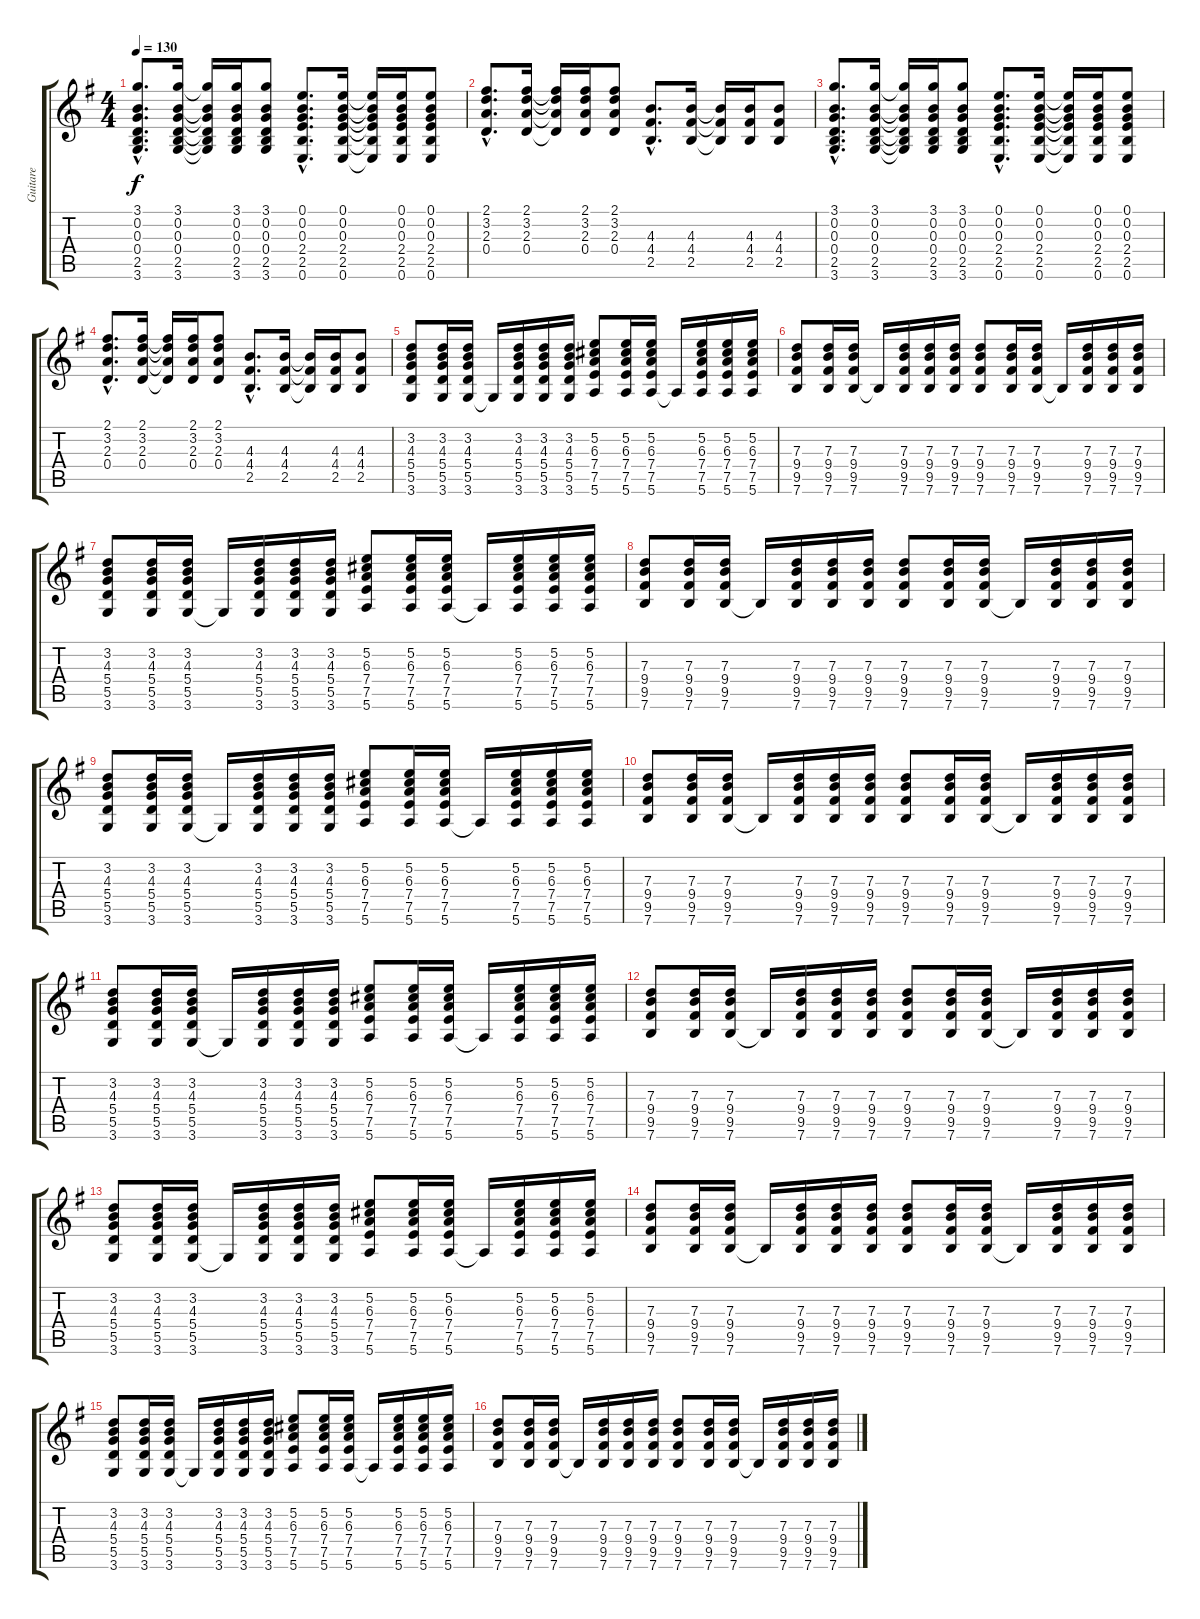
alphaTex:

\track ("Guitare" "Guitare") {instrument acousticguitarnylon}
\staff {score tabs}
\tuning (E4 B3 G3 D3 A2 E2) {hide}
\ts (4 4)
\tempo 130
\clef g2
\ks g
(3.1{hac} 0.2{hac} 0.3{hac} 0.4{hac} 2.5{hac} 3.6{hac}).8{d dy f} (3.1 0.2 0.3 0.4 2.5 3.6).16 (3.1{t} 0.2{t} 0.3{t} 0.4{t} 2.5{t} 3.6{t}).16 (3.1 0.2 0.3 0.4 2.5 3.6).16 (3.1 0.2 0.3 0.4 2.5 3.6).8 (0.1{hac} 0.2{hac} 0.3{hac} 2.4{hac} 2.5{hac} 0.6{hac}).8{d} (0.1 0.2 0.3 2.4 2.5 0.6).16 (0.1{t} 0.2{t} 0.3{t} 2.4{t} 2.5{t} 0.6{t}).16 (0.1 0.2 0.3 2.4 2.5 0.6).16 (0.1 0.2 0.3 2.4 2.5 0.6).8 |
(2.1{hac} 3.2{hac} 2.3{hac} 0.4{hac}).8{d} (2.1 3.2 2.3 0.4).16 (2.1{t} 3.2{t} 2.3{t} 0.4{t}).16 (2.1 3.2 2.3 0.4).16 (2.1 3.2 2.3 0.4).8 (4.3{hac} 4.4{hac} 2.5{hac}).8{d} (4.3 4.4 2.5).16 (4.3{t} 4.4{t} 2.5{t}).16 (4.3 4.4 2.5).16 (4.3 4.4 2.5).8 |
(3.1{hac} 0.2{hac} 0.3{hac} 0.4{hac} 2.5{hac} 3.6{hac}).8{d} (3.1 0.2 0.3 0.4 2.5 3.6).16 (3.1{t} 0.2{t} 0.3{t} 0.4{t} 2.5{t} 3.6{t}).16 (3.1 0.2 0.3 0.4 2.5 3.6).16 (3.1 0.2 0.3 0.4 2.5 3.6).8 (0.1{hac} 0.2{hac} 0.3{hac} 2.4{hac} 2.5{hac} 0.6{hac}).8{d} (0.1 0.2 0.3 2.4 2.5 0.6).16 (0.1{t} 0.2{t} 0.3{t} 2.4{t} 2.5{t} 0.6{t}).16 (0.1 0.2 0.3 2.4 2.5 0.6).16 (0.1 0.2 0.3 2.4 2.5 0.6).8 |
(2.1{hac} 3.2{hac} 2.3{hac} 0.4{hac}).8{d} (2.1 3.2 2.3 0.4).16 (2.1{t} 3.2{t} 2.3{t} 0.4{t}).16 (2.1 3.2 2.3 0.4).16 (2.1 3.2 2.3 0.4).8 (4.3{hac} 4.4{hac} 2.5{hac}).8{d} (4.3 4.4 2.5).16 (4.3{t} 4.4{t} 2.5{t}).16 (4.3 4.4 2.5).16 (4.3 4.4 2.5).8 |
(3.2 4.3 5.4 5.5 3.6).8 (3.2 4.3 5.4 5.5 3.6).16 (3.2 4.3 5.4 5.5 3.6).16 3.6{t}.16 (3.2 4.3 5.4 5.5 3.6).16 (3.2 4.3 5.4 5.5 3.6).16 (3.2 4.3 5.4 5.5 3.6).16 (5.2 6.3 7.4 7.5 5.6).8 (5.2 6.3 7.4 7.5 5.6).16 (5.2 6.3 7.4 7.5 5.6).16 5.6{t}.16 (5.2 6.3 7.4 7.5 5.6).16 (5.2 6.3 7.4 7.5 5.6).16 (5.2 6.3 7.4 7.5 5.6).16 |
(7.3 9.4 9.5 7.6).8 (7.3 9.4 9.5 7.6).16 (7.3 9.4 9.5 7.6).16 7.6{t}.16 (7.3 9.4 9.5 7.6).16 (7.3 9.4 9.5 7.6).16 (7.3 9.4 9.5 7.6).16 (7.3 9.4 9.5 7.6).8 (7.3 9.4 9.5 7.6).16 (7.3 9.4 9.5 7.6).16 7.6{t}.16 (7.3 9.4 9.5 7.6).16 (7.3 9.4 9.5 7.6).16 (7.3 9.4 9.5 7.6).16 |
(3.2 4.3 5.4 5.5 3.6).8 (3.2 4.3 5.4 5.5 3.6).16 (3.2 4.3 5.4 5.5 3.6).16 3.6{t}.16 (3.2 4.3 5.4 5.5 3.6).16 (3.2 4.3 5.4 5.5 3.6).16 (3.2 4.3 5.4 5.5 3.6).16 (5.2 6.3 7.4 7.5 5.6).8 (5.2 6.3 7.4 7.5 5.6).16 (5.2 6.3 7.4 7.5 5.6).16 5.6{t}.16 (5.2 6.3 7.4 7.5 5.6).16 (5.2 6.3 7.4 7.5 5.6).16 (5.2 6.3 7.4 7.5 5.6).16 |
(7.3 9.4 9.5 7.6).8 (7.3 9.4 9.5 7.6).16 (7.3 9.4 9.5 7.6).16 7.6{t}.16 (7.3 9.4 9.5 7.6).16 (7.3 9.4 9.5 7.6).16 (7.3 9.4 9.5 7.6).16 (7.3 9.4 9.5 7.6).8 (7.3 9.4 9.5 7.6).16 (7.3 9.4 9.5 7.6).16 7.6{t}.16 (7.3 9.4 9.5 7.6).16 (7.3 9.4 9.5 7.6).16 (7.3 9.4 9.5 7.6).16 |
(3.2 4.3 5.4 5.5 3.6).8 (3.2 4.3 5.4 5.5 3.6).16 (3.2 4.3 5.4 5.5 3.6).16 3.6{t}.16 (3.2 4.3 5.4 5.5 3.6).16 (3.2 4.3 5.4 5.5 3.6).16 (3.2 4.3 5.4 5.5 3.6).16 (5.2 6.3 7.4 7.5 5.6).8 (5.2 6.3 7.4 7.5 5.6).16 (5.2 6.3 7.4 7.5 5.6).16 5.6{t}.16 (5.2 6.3 7.4 7.5 5.6).16 (5.2 6.3 7.4 7.5 5.6).16 (5.2 6.3 7.4 7.5 5.6).16 |
(7.3 9.4 9.5 7.6).8 (7.3 9.4 9.5 7.6).16 (7.3 9.4 9.5 7.6).16 7.6{t}.16 (7.3 9.4 9.5 7.6).16 (7.3 9.4 9.5 7.6).16 (7.3 9.4 9.5 7.6).16 (7.3 9.4 9.5 7.6).8 (7.3 9.4 9.5 7.6).16 (7.3 9.4 9.5 7.6).16 7.6{t}.16 (7.3 9.4 9.5 7.6).16 (7.3 9.4 9.5 7.6).16 (7.3 9.4 9.5 7.6).16 |
(3.2 4.3 5.4 5.5 3.6).8 (3.2 4.3 5.4 5.5 3.6).16 (3.2 4.3 5.4 5.5 3.6).16 3.6{t}.16 (3.2 4.3 5.4 5.5 3.6).16 (3.2 4.3 5.4 5.5 3.6).16 (3.2 4.3 5.4 5.5 3.6).16 (5.2 6.3 7.4 7.5 5.6).8 (5.2 6.3 7.4 7.5 5.6).16 (5.2 6.3 7.4 7.5 5.6).16 5.6{t}.16 (5.2 6.3 7.4 7.5 5.6).16 (5.2 6.3 7.4 7.5 5.6).16 (5.2 6.3 7.4 7.5 5.6).16 |
(7.3 9.4 9.5 7.6).8 (7.3 9.4 9.5 7.6).16 (7.3 9.4 9.5 7.6).16 7.6{t}.16 (7.3 9.4 9.5 7.6).16 (7.3 9.4 9.5 7.6).16 (7.3 9.4 9.5 7.6).16 (7.3 9.4 9.5 7.6).8 (7.3 9.4 9.5 7.6).16 (7.3 9.4 9.5 7.6).16 7.6{t}.16 (7.3 9.4 9.5 7.6).16 (7.3 9.4 9.5 7.6).16 (7.3 9.4 9.5 7.6).16 |
(3.2 4.3 5.4 5.5 3.6).8 (3.2 4.3 5.4 5.5 3.6).16 (3.2 4.3 5.4 5.5 3.6).16 3.6{t}.16 (3.2 4.3 5.4 5.5 3.6).16 (3.2 4.3 5.4 5.5 3.6).16 (3.2 4.3 5.4 5.5 3.6).16 (5.2 6.3 7.4 7.5 5.6).8 (5.2 6.3 7.4 7.5 5.6).16 (5.2 6.3 7.4 7.5 5.6).16 5.6{t}.16 (5.2 6.3 7.4 7.5 5.6).16 (5.2 6.3 7.4 7.5 5.6).16 (5.2 6.3 7.4 7.5 5.6).16 |
(7.3 9.4 9.5 7.6).8 (7.3 9.4 9.5 7.6).16 (7.3 9.4 9.5 7.6).16 7.6{t}.16 (7.3 9.4 9.5 7.6).16 (7.3 9.4 9.5 7.6).16 (7.3 9.4 9.5 7.6).16 (7.3 9.4 9.5 7.6).8 (7.3 9.4 9.5 7.6).16 (7.3 9.4 9.5 7.6).16 7.6{t}.16 (7.3 9.4 9.5 7.6).16 (7.3 9.4 9.5 7.6).16 (7.3 9.4 9.5 7.6).16 |
(3.2 4.3 5.4 5.5 3.6).8 (3.2 4.3 5.4 5.5 3.6).16 (3.2 4.3 5.4 5.5 3.6).16 3.6{t}.16 (3.2 4.3 5.4 5.5 3.6).16 (3.2 4.3 5.4 5.5 3.6).16 (3.2 4.3 5.4 5.5 3.6).16 (5.2 6.3 7.4 7.5 5.6).8 (5.2 6.3 7.4 7.5 5.6).16 (5.2 6.3 7.4 7.5 5.6).16 5.6{t}.16 (5.2 6.3 7.4 7.5 5.6).16 (5.2 6.3 7.4 7.5 5.6).16 (5.2 6.3 7.4 7.5 5.6).16 |
(7.3 9.4 9.5 7.6).8 (7.3 9.4 9.5 7.6).16 (7.3 9.4 9.5 7.6).16 7.6{t}.16 (7.3 9.4 9.5 7.6).16 (7.3 9.4 9.5 7.6).16 (7.3 9.4 9.5 7.6).16 (7.3 9.4 9.5 7.6).8 (7.3 9.4 9.5 7.6).16 (7.3 9.4 9.5 7.6).16 7.6{t}.16 (7.3 9.4 9.5 7.6).16 (7.3 9.4 9.5 7.6).16 (7.3 9.4 9.5 7.6).16
